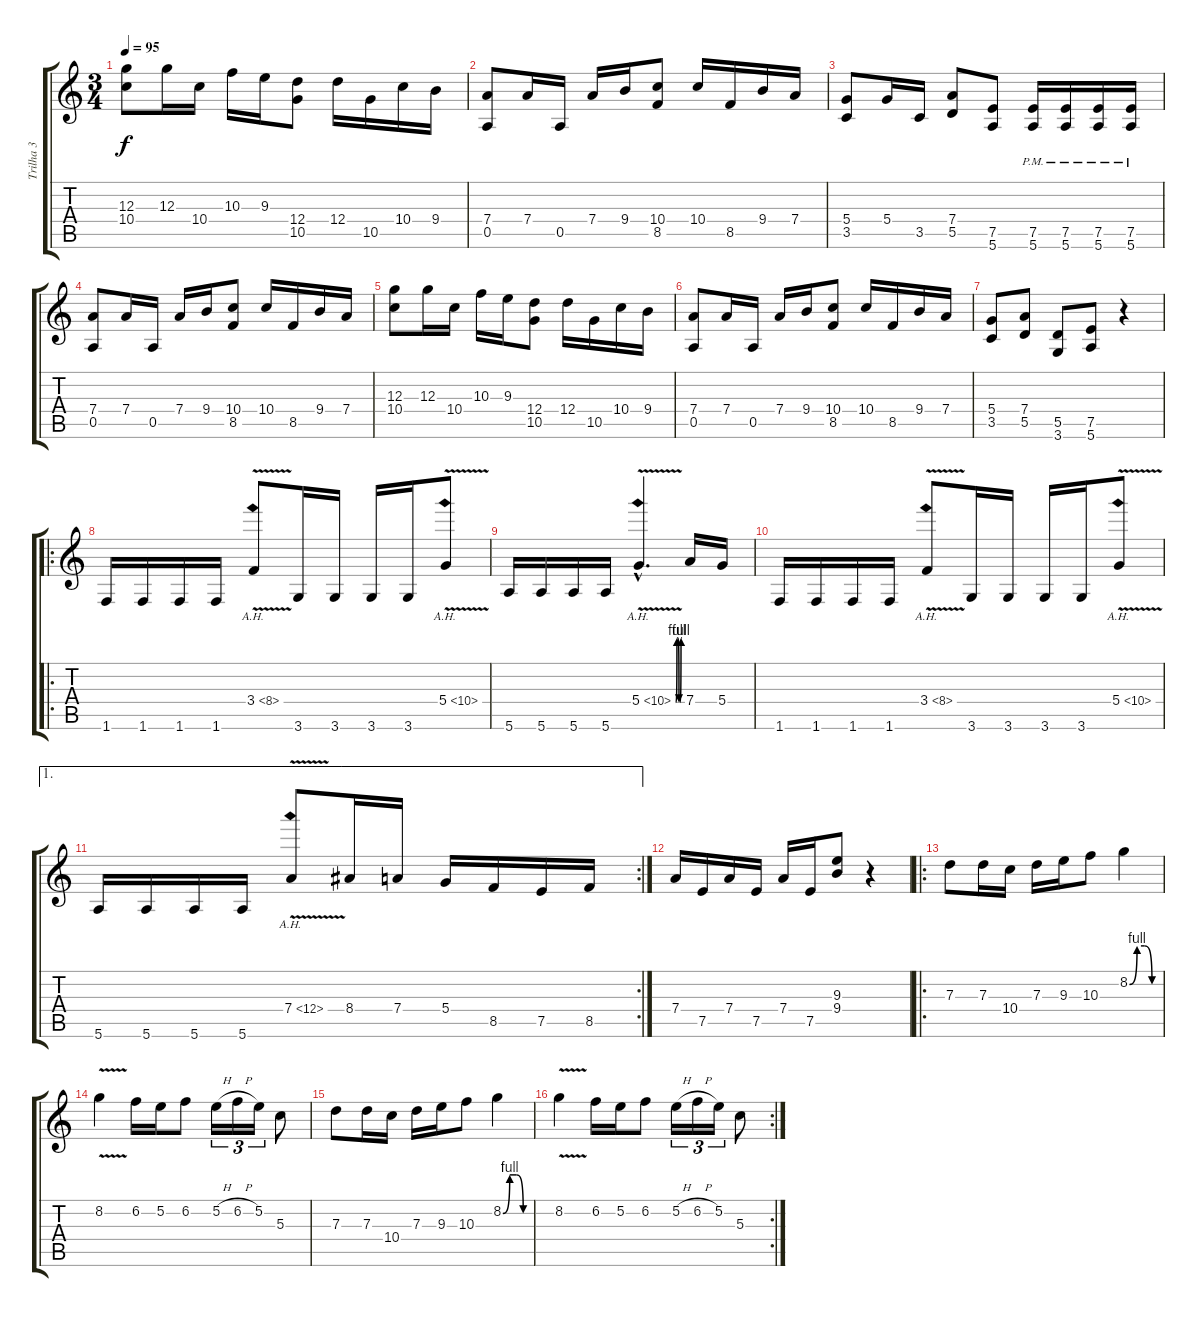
\track ("Trilha 3" "Trilha 3") {instrument distortionguitar}
\staff {score tabs}
\tuning (E4 B3 G3 D3 A2 E2) {hide}
\ts (3 4)
\tempo 95
\clef g2
\ks c
(12.3 10.4).8{dy f} 12.3.16 10.4.16 10.3.16 9.3.16 (12.4 10.5).8 12.4.16 10.5.16 10.4.16 9.4.16 |
(7.4 0.5).8 7.4.16 0.5.16 7.4.16 9.4.16 (10.4 8.5).8 10.4.16 8.5.16 9.4.16 7.4.16 |
(5.4 3.5).8 5.4.16 3.5.16 (7.4 5.5).8 (7.5 5.6).8 (7.5{pm} 5.6{pm}).16 (7.5{pm} 5.6{pm}).16 (7.5{pm} 5.6{pm}).16 (7.5{pm} 5.6{pm}).16 |
(7.4 0.5).8 7.4.16 0.5.16 7.4.16 9.4.16 (10.4 8.5).8 10.4.16 8.5.16 9.4.16 7.4.16 |
(12.3 10.4).8 12.3.16 10.4.16 10.3.16 9.3.16 (12.4 10.5).8 12.4.16 10.5.16 10.4.16 9.4.16 |
(7.4 0.5).8 7.4.16 0.5.16 7.4.16 9.4.16 (10.4 8.5).8 10.4.16 8.5.16 9.4.16 7.4.16 |
(5.4 3.5).8 (7.4 5.5).8 (5.5 3.6).8 (7.5 5.6).8 r.4 |
\ro
1.6.16 1.6.16 1.6.16 1.6.16 3.4{ah 5 v}.8 3.6.16 3.6.16 3.6.16 3.6.16 5.4{ah 5 v}.8 |
5.6.16 5.6.16 5.6.16 5.6.16 5.4{be (custom 0 0 10 4 20 4 30 0 40 0 50 4 60 4) ah 5 v hac}.4{d} 7.4.16 5.4.16 |
1.6.16 1.6.16 1.6.16 1.6.16 3.4{ah 5 v}.8 3.6.16 3.6.16 3.6.16 3.6.16 5.4{ah 5 v}.8 |
\ae 1
\rc 2
5.6.16 5.6.16 5.6.16 5.6.16 7.4{ah 5 v}.8 8.4.16 7.4.16 5.4.16 8.5.16 7.5.16 8.5.16 |
7.4.16 7.5.16 7.4.16 7.5.16 7.4.16 7.5.16 (9.3 9.4).8 r.4 |
\ro
7.3.8 7.3.16 10.4.16 7.3.16 9.3.16 10.3.8 8.2{be (custom 0 0 15 4 30 4 45 0 60 0)}.4 |
8.2{v}.4 6.2.16 5.2.16 6.2.8 5.2{h}.16{tu (3 2)} 6.2{h}.16{tu (3 2)} 5.2.16{tu (3 2)} 5.3.8 |
7.3.8 7.3.16 10.4.16 7.3.16 9.3.16 10.3.8 8.2{be (custom 0 0 15 4 30 4 45 0 60 0)}.4 |
\rc 2
8.2{v}.4 6.2.16 5.2.16 6.2.8 5.2{h}.16{tu (3 2)} 6.2{h}.16{tu (3 2)} 5.2.16{tu (3 2)} 5.3.8
